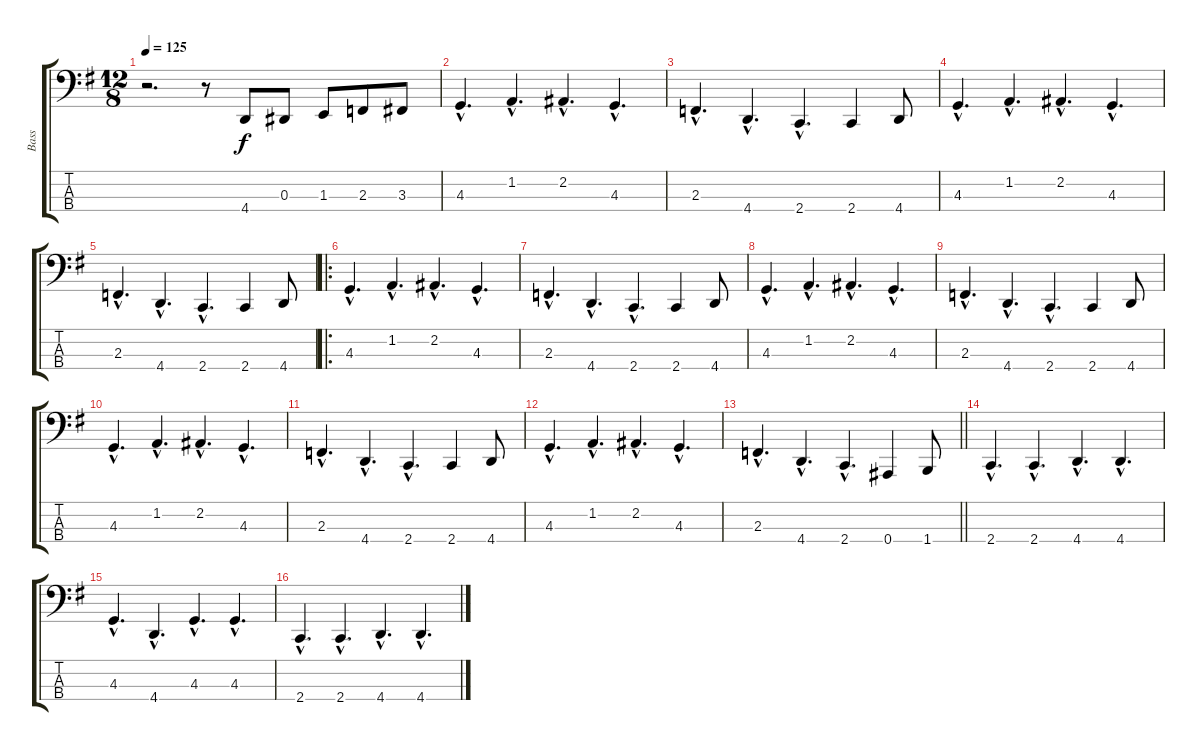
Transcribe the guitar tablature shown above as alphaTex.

\track ("Bass" "Bass") {instrument slapbass2}
\staff {score tabs}
\tuning (Db2 Ab1 Eb1 Bb0) {hide}
\ts (12 8)
\tempo 125
\clef f4
\ks g
r.2{d dy f instrument slapbass2} r.8 4.4.8 0.3.8 1.3.8 2.3.8 3.3.8 |
4.3{hac}.4{d} 1.2{hac}.4{d} 2.2{hac}.4{d} 4.3{hac}.4{d} |
2.3{hac}.4{d} 4.4{hac}.4{d} 2.4{hac}.4{d} 2.4.4 4.4.8 |
4.3{hac}.4{d} 1.2{hac}.4{d} 2.2{hac}.4{d} 4.3{hac}.4{d} |
2.3{hac}.4{d} 4.4{hac}.4{d} 2.4{hac}.4{d} 2.4.4 4.4.8 |
\ro
4.3{hac}.4{d} 1.2{hac}.4{d} 2.2{hac}.4{d} 4.3{hac}.4{d} |
2.3{hac}.4{d} 4.4{hac}.4{d} 2.4{hac}.4{d} 2.4.4 4.4.8 |
4.3{hac}.4{d} 1.2{hac}.4{d} 2.2{hac}.4{d} 4.3{hac}.4{d} |
2.3{hac}.4{d} 4.4{hac}.4{d} 2.4{hac}.4{d} 2.4.4 4.4.8 |
4.3{hac}.4{d} 1.2{hac}.4{d} 2.2{hac}.4{d} 4.3{hac}.4{d} |
2.3{hac}.4{d} 4.4{hac}.4{d} 2.4{hac}.4{d} 2.4.4 4.4.8 |
4.3{hac}.4{d} 1.2{hac}.4{d} 2.2{hac}.4{d} 4.3{hac}.4{d} |
\barLineRight lightlight
2.3{hac}.4{d} 4.4{hac}.4{d} 2.4{hac}.4{d} 0.4.4 1.4.8 |
2.4{hac}.4{d} 2.4{hac}.4{d} 4.4{hac}.4{d} 4.4{hac}.4{d} |
4.3{hac}.4{d} 4.4{hac}.4{d} 4.3{hac}.4{d} 4.3{hac}.4{d} |
2.4{hac}.4{d} 2.4{hac}.4{d} 4.4{hac}.4{d} 4.4{hac}.4{d}
